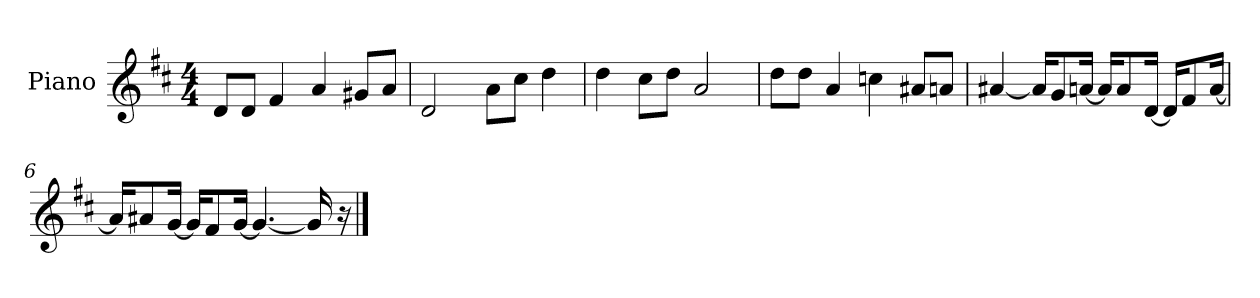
**kern
*part1
*staff1
*I"Piano
*I'P-no
*clefG2
*k[f#c#]
*M4/4
*MM90
=1
8d/L
8d/J
4f#/
4a/
8g#X/L
8a/J
=2
2d/
8a\L
8cc#\J
4dd\
=3
4dd\
8cc#\L
8dd\J
2a/
=4
8dd\L
8dd\J
4a/
4ccn\
8a#X/L
8an/J
=5
[4a#X/
16a#/KL]
8g/
[16an/Jk
16a/KL]
8a/
[16d/Jk
16d/KL]
8f#/
[16a/Jk
!!LO:LB:g=z
=6
16a/KL]
8a#X/
[16g/Jk
16g/KL]
8f#/
[16g/Jk
4.g/_
16g/]
16r
==
*-
